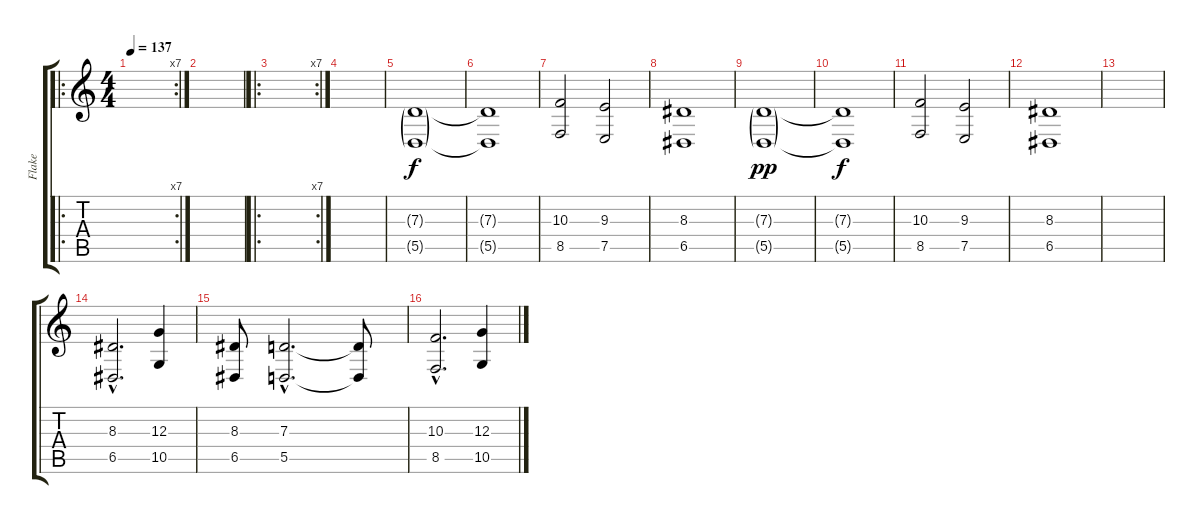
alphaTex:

\track ("Flake" "Flake") {instrument choiraahs}
\staff {score tabs}
\tuning (E4 B3 G3 D3 A2 D2) {hide}
\ro
\rc 7
\ts (4 4)
\tempo 137
\clef g2
\ks c
|
|
\ro
\rc 7
|
|
(7.3{g} 5.5{g}).1 |
(7.3{t} 5.5{t}).1{dy f} |
(10.3 8.5).2 (9.3 7.5).2 |
(8.3 6.5).1 |
(7.3{g} 5.5{g}).1{dy pp} |
(7.3{t} 5.5{t}).1{dy f} |
(10.3 8.5).2 (9.3 7.5).2 |
(8.3 6.5).1 |
|
(8.3{hac} 6.5{hac}).2{d} (12.3 10.5).4 |
(8.3 6.5).8 (7.3{hac} 5.5{hac}).2{d} (7.3{t} 5.5{t}).8 |
(10.3{hac} 8.5{hac}).2{d} (12.3 10.5).4
